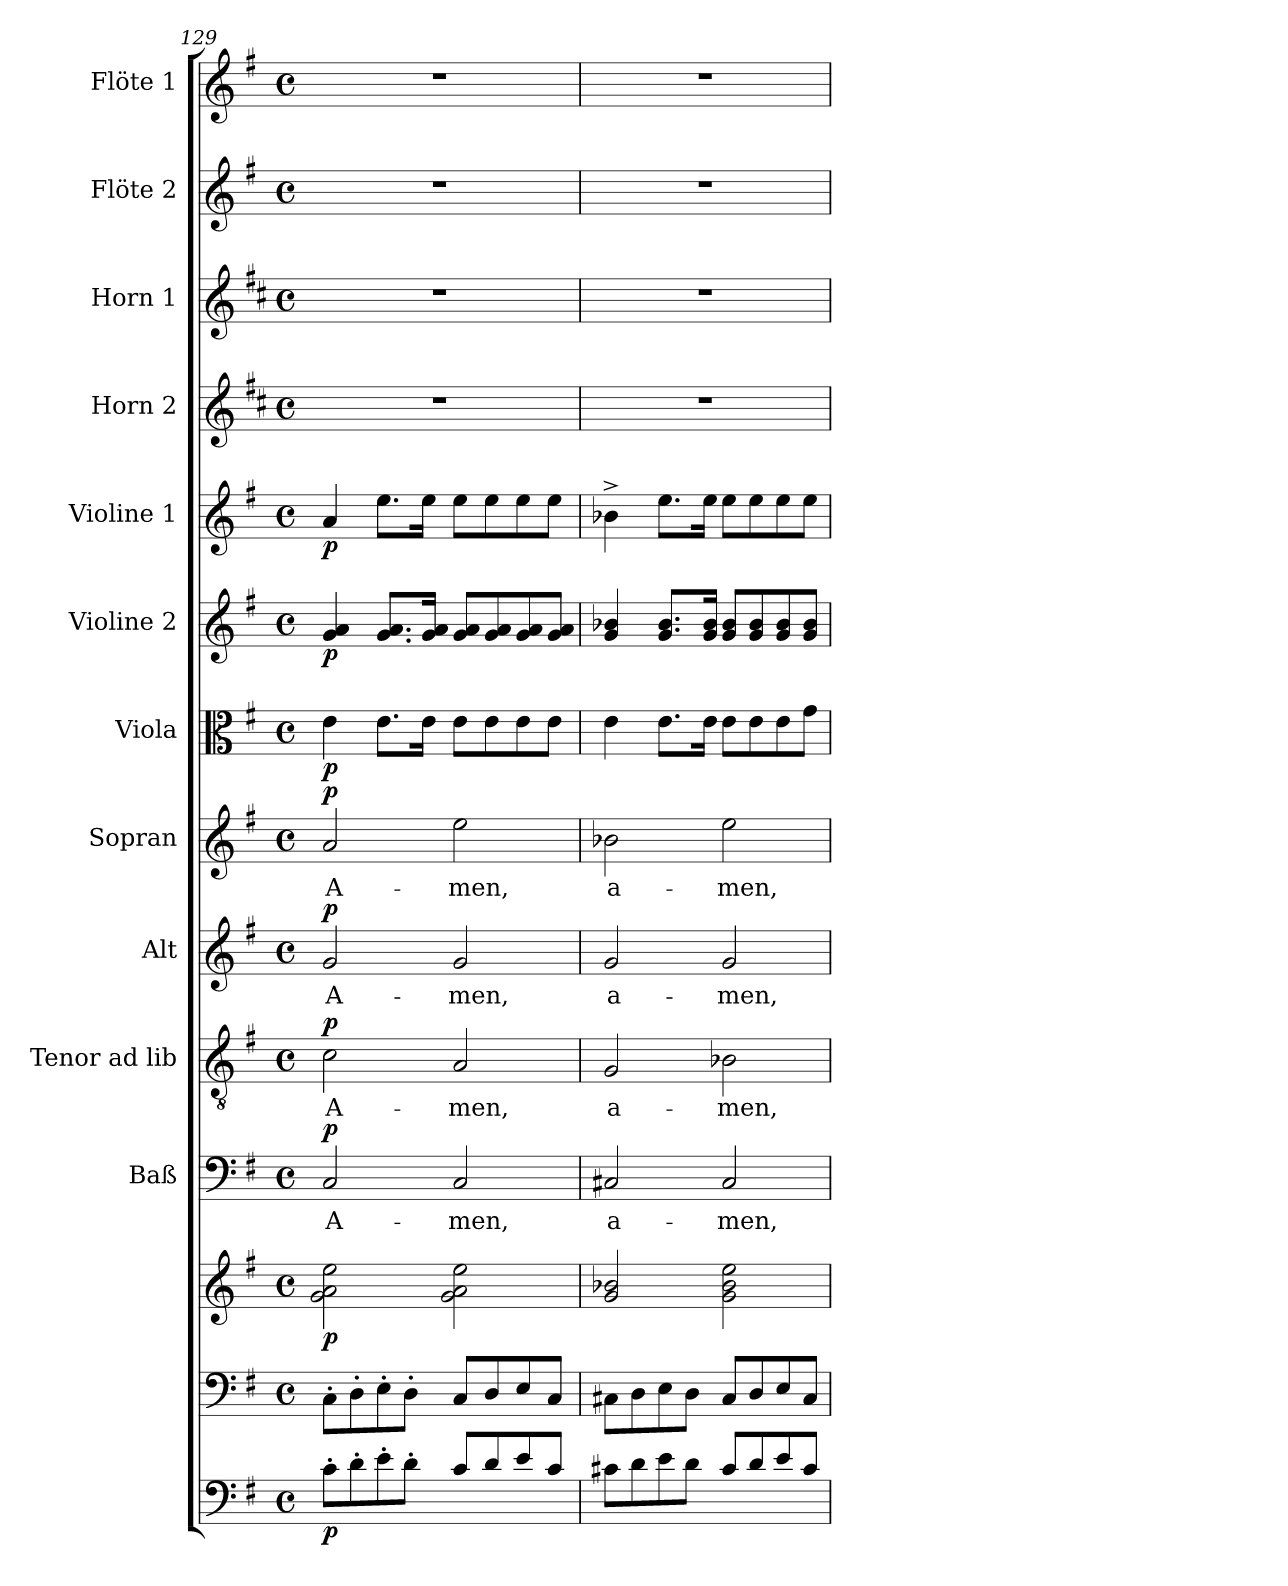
**kern	**dynam	**kern	**kern	**dynam	**kern	**text	**dynam	**kern	**text	**dynam	**kern	**text	**dynam	**kern	**text	**dynam	**kern	**dynam	**kern	**dynam	**kern	**dynam	**kern	**kern	**kern	**kern
*part13	*part13	*part12	*part12	*part12	*part11	*part11	*part11	*part10	*part10	*part10	*part9	*part9	*part9	*part8	*part8	*part8	*part7	*part7	*part6	*part6	*part5	*part5	*part4	*part3	*part2	*part1
*staff14	*staff14	*staff13	*staff12	*staff12/13	*staff11	*staff11	*staff11	*staff10	*staff10	*staff10	*staff9	*staff9	*staff9	*staff8	*staff8	*staff8	*staff7	*staff7	*staff6	*staff6	*staff5	*staff5	*staff4	*staff3	*staff2	*staff1
*	*	*	*	*	*I"Baß	*	*	*I"Tenor ad lib	*	*	*I"Alt	*	*	*I"Sopran	*	*	*I"Viola	*	*I"Violine 2	*	*I"Violine 1	*	*I"Horn 2	*I"Horn 1	*I"Flöte 2	*I"Flöte 1
*	*	*	*	*	*I'Baß	*	*	*I'Ten	*	*	*I'Alt	*	*	*I'Sop	*	*	*I'Vla.	*	*I'Vln. 2	*	*I'Vln. 1	*	*I'Hrn. 2	*I'Hrn. 1	*I'Fl. 2	*I'Fl. 1
*clefF4	*	*clefF4	*clefG2	*	*clefF4	*	*	*clefGv2	*	*	*clefG2	*	*	*clefG2	*	*	*clefC3	*	*clefG2	*	*clefG2	*	*clefG2	*clefG2	*clefG2	*clefG2
*ITrd7c12	*	*	*	*	*	*	*	*	*	*	*	*	*	*	*	*	*	*	*	*	*	*	*ITrd4c7	*ITrd4c7	*	*
*k[f#]	*	*k[f#]	*k[f#]	*	*k[f#]	*	*	*k[f#]	*	*	*k[f#]	*	*	*k[f#]	*	*	*k[f#]	*	*k[f#]	*	*k[f#]	*	*k[f#]	*k[f#]	*k[f#]	*k[f#]
*G:	*	*G:	*G:	*	*G:	*	*	*G:	*	*	*G:	*	*	*G:	*	*	*G:	*	*G:	*	*G:	*	*G:	*G:	*G:	*G:
*M4/4	*	*M4/4	*M4/4	*	*M4/4	*	*	*M4/4	*	*	*M4/4	*	*	*M4/4	*	*	*M4/4	*	*M4/4	*	*M4/4	*	*M4/4	*M4/4	*M4/4	*M4/4
*met(c)	*	*met(c)	*met(c)	*	*met(c)	*	*	*met(c)	*	*	*met(c)	*	*	*met(c)	*	*	*met(c)	*	*met(c)	*	*met(c)	*	*met(c)	*met(c)	*met(c)	*met(c)
=129	=129	=129	=129	=129	=129	=129	=129	=129	=129	=129	=129	=129	=129	=129	=129	=129	=129	=129	=129	=129	=129	=129	=129	=129	=129	=129
!	!LO:DY:b	!	!	!LO:DY:b	!	!LO:LY:b	!LO:DY:a	!	!LO:LY:b	!LO:DY:a	!	!LO:LY:b	!LO:DY:a	!	!LO:LY:b	!LO:DY:a	!	!LO:DY:b	!	!LO:DY:b	!	!LO:DY:b	!	!	!	!
8C'>\L	p	8C'>\L	2g\ 2a\ 2ee\	p	2C/	A-	p	2c\	A-	p	2g/	A-	p	2a/	A-	p	4e\	p	4g/ 4a/	p	4a/	p	1r	1r	1r	1r
8D'>\	.	8D'>\	.	.	.	.	.	.	.	.	.	.	.	.	.	.	.	.	.	.	.	.	.	.	.	.
8E'>\	.	8E'>\	.	.	.	.	.	.	.	.	.	.	.	.	.	.	8.e\L	.	8.g/ 8.a/L	.	8.ee\L	.	.	.	.	.
8D'>\J	.	8D'>\J	.	.	.	.	.	.	.	.	.	.	.	.	.	.	.	.	.	.	.	.	.	.	.	.
.	.	.	.	.	.	.	.	.	.	.	.	.	.	.	.	.	16e\Jk	.	16g/ 16a/Jk	.	16ee\Jk	.	.	.	.	.
!	!	!	!	!	!	!LO:LY:b	!	!	!LO:LY:b	!	!	!LO:LY:b	!	!	!LO:LY:b	!	!	!	!	!	!	!	!	!	!	!
8C/L	.	8C/L	2g\ 2a\ 2ee\	.	2C/	-men,	.	2A/	-men,	.	2g/	-men,	.	2ee\	-men,	.	8e\L	.	8g/ 8a/L	.	8ee\L	.	.	.	.	.
8D/	.	8D/	.	.	.	.	.	.	.	.	.	.	.	.	.	.	8e\	.	8g/ 8a/	.	8ee\	.	.	.	.	.
8E/	.	8E/	.	.	.	.	.	.	.	.	.	.	.	.	.	.	8e\	.	8g/ 8a/	.	8ee\	.	.	.	.	.
8C/J	.	8C/J	.	.	.	.	.	.	.	.	.	.	.	.	.	.	8e\J	.	8g/ 8a/J	.	8ee\J	.	.	.	.	.
=130	=130	=130	=130	=130	=130	=130	=130	=130	=130	=130	=130	=130	=130	=130	=130	=130	=130	=130	=130	=130	=130	=130	=130	=130	=130	=130
!	!	!	!	!	!	!LO:LY:b	!	!	!LO:LY:b	!	!	!LO:LY:b	!	!	!LO:LY:b	!	!	!	!	!	!	!	!	!	!	!
8C#X\L	.	8C#X\L	2g/ 2b-X/	.	2C#X/	a-	.	2G/	a-	.	2g/	a-	.	2b-X\	a-	.	4e\	.	4g/ 4b-X/	.	4b-X^>\	.	1r	1r	1r	1r
8D\	.	8D\	.	.	.	.	.	.	.	.	.	.	.	.	.	.	.	.	.	.	.	.	.	.	.	.
8E\	.	8E\	.	.	.	.	.	.	.	.	.	.	.	.	.	.	8.e\L	.	8.g/ 8.b-/L	.	8.ee\L	.	.	.	.	.
8D\J	.	8D\J	.	.	.	.	.	.	.	.	.	.	.	.	.	.	.	.	.	.	.	.	.	.	.	.
.	.	.	.	.	.	.	.	.	.	.	.	.	.	.	.	.	16e\Jk	.	16g/ 16b-/Jk	.	16ee\Jk	.	.	.	.	.
!	!	!	!	!	!	!LO:LY:b	!	!	!LO:LY:b	!	!	!LO:LY:b	!	!	!LO:LY:b	!	!	!	!	!	!	!	!	!	!	!
8C#/L	.	8C#/L	2g\ 2b-\ 2ee\	.	2C#/	-men,	.	2B-X\	-men,	.	2g/	-men,	.	2ee\	-men,	.	8e\L	.	8g/ 8b-/L	.	8ee\L	.	.	.	.	.
8D/	.	8D/	.	.	.	.	.	.	.	.	.	.	.	.	.	.	8e\	.	8g/ 8b-/	.	8ee\	.	.	.	.	.
8E/	.	8E/	.	.	.	.	.	.	.	.	.	.	.	.	.	.	8e\	.	8g/ 8b-/	.	8ee\	.	.	.	.	.
8C#/J	.	8C#/J	.	.	.	.	.	.	.	.	.	.	.	.	.	.	8g\J	.	8g/ 8b-/J	.	8ee\J	.	.	.	.	.
=	=	=	=	=	=	=	=	=	=	=	=	=	=	=	=	=	=	=	=	=	=	=	=	=	=	=
*-	*-	*-	*-	*-	*-	*-	*-	*-	*-	*-	*-	*-	*-	*-	*-	*-	*-	*-	*-	*-	*-	*-	*-	*-	*-	*-
